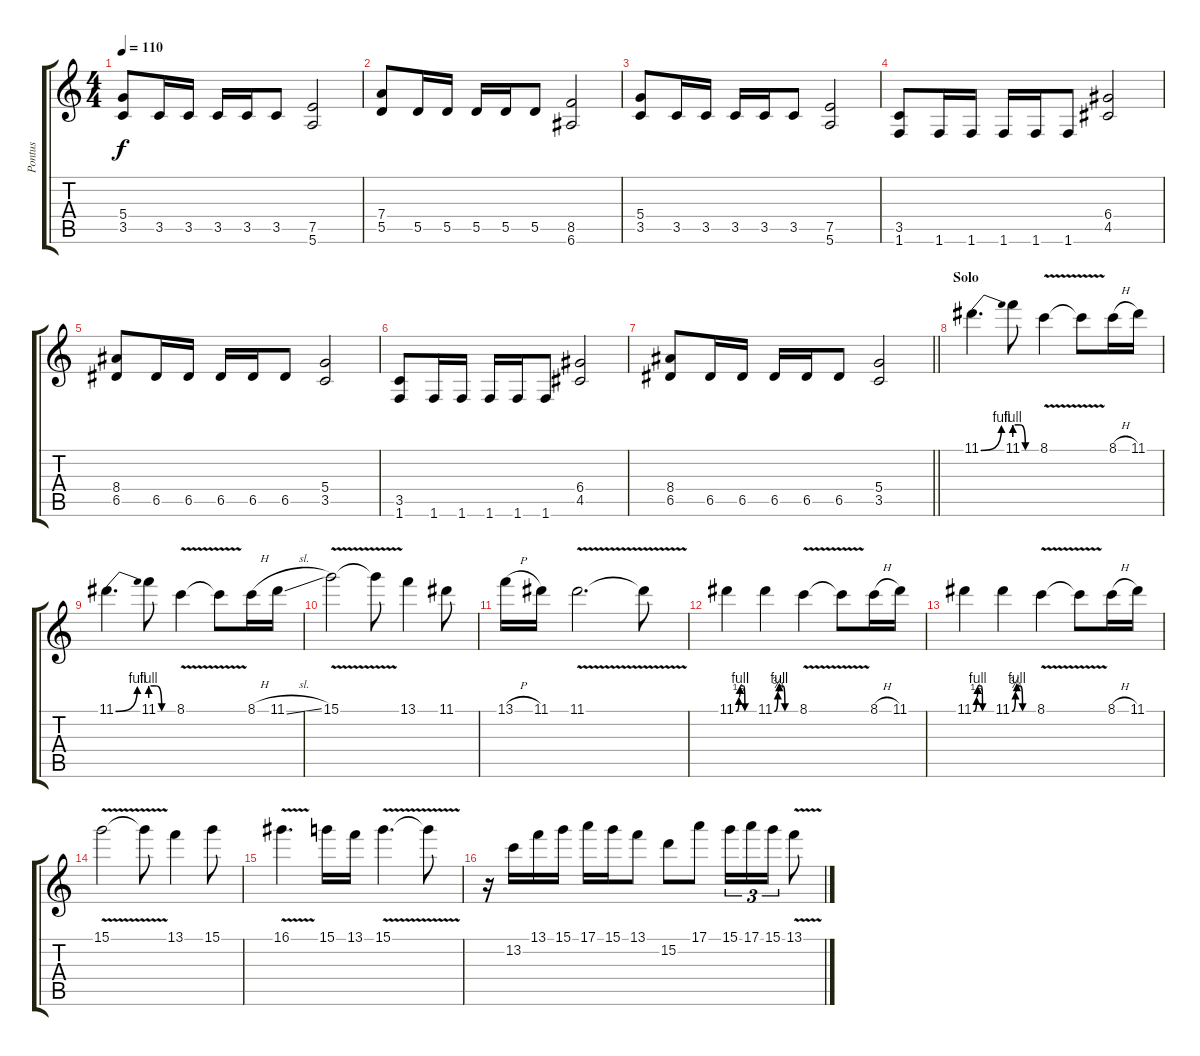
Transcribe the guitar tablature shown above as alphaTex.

\track ("Pontus" "Pontus") {instrument distortionguitar}
\staff {score tabs}
\tuning (E4 B3 G3 D3 A2 E2) {hide}
\ts (4 4)
\tempo 110
\clef g2
\ks c
(5.4 3.5).8{dy f} 3.5.16 3.5.16 3.5.16 3.5.16 3.5.8 (7.5 5.6).2 |
(7.4 5.5).8 5.5.16 5.5.16 5.5.16 5.5.16 5.5.8 (8.5 6.6).2 |
(5.4 3.5).8 3.5.16 3.5.16 3.5.16 3.5.16 3.5.8 (7.5 5.6).2 |
(3.5 1.6).8 1.6.16 1.6.16 1.6.16 1.6.16 1.6.8 (6.4 4.5).2 |
(8.4 6.5).8 6.5.16 6.5.16 6.5.16 6.5.16 6.5.8 (5.4 3.5).2 |
(3.5 1.6).8 1.6.16 1.6.16 1.6.16 1.6.16 1.6.8 (6.4 4.5).2 |
\barLineRight lightlight
(8.4 6.5).8 6.5.16 6.5.16 6.5.16 6.5.16 6.5.8 (5.4 3.5).2 |
\section ("" "Solo")
11.1{be (bend 0 0 60 4)}.4{d} 11.1{be (custom 0 4 15 4 30 0 60 0)}.8 8.1{v}.4 8.1{t}.8 8.1{h}.16 11.1.16 |
11.1{be (bend 0 0 60 4)}.4{d} 11.1{be (custom 0 4 15 4 30 0 60 0)}.8 8.1{v}.4 8.1{t}.8 8.1{h}.16 11.1{sl}.16 |
15.1{v}.2 15.1{t}.8 13.1.4 11.1.8 |
13.1{h}.16 11.1.16 11.1{v}.2{d} 11.1{t}.8 |
11.1{be (custom 0 0 10 2 14 4 20 4 25 4 30 0 60 0)}.4 11.1{be (custom 0 0 10 3 14 4 20 4 24 4 30 0 60 0)}.4 8.1{v}.4 8.1{t}.8 8.1{h}.16 11.1.16 |
11.1{be (custom 0 0 10 2 14 4 20 4 25 4 30 0 60 0)}.4 11.1{be (custom 0 0 10 3 14 4 20 4 24 4 30 0 60 0)}.4 8.1{v}.4 8.1{t}.8 8.1{h}.16 11.1.16 |
15.1{v}.2 15.1{t}.8 13.1.4 15.1.8 |
16.1{v}.4{d} 15.1.16 13.1.16 15.1{v}.4{d} 15.1{t}.8 |
r.16 13.2.16 13.1.16 15.1.16 17.1.16 15.1.16 13.1.8 15.2.8 17.1.8 15.1.16{tu (3 2)} 17.1.16{tu (3 2)} 15.1.16{tu (3 2)} 13.1{v}.8
